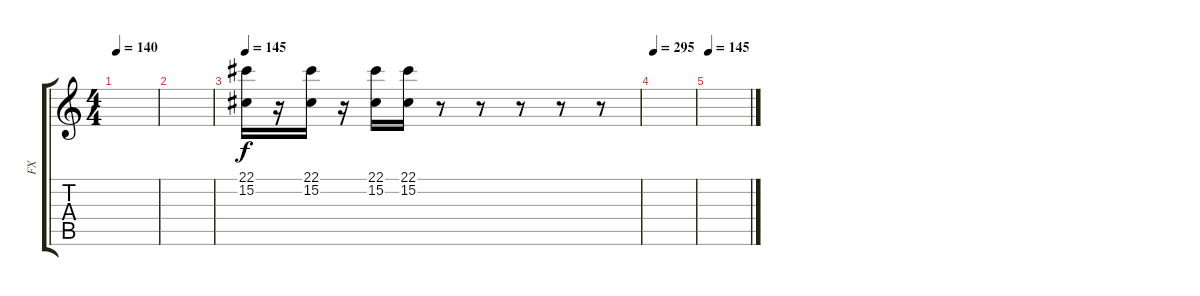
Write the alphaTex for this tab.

\track ("FX" "FX") {instrument rockorgan}
\staff {score tabs}
\tuning (Eb4 Bb3 Gb3 Db3 Ab2 Eb2) {hide}
\ts (4 4)
\tempo 140
\clef g2
\ks c
|
|
\tempo 145
(22.1 15.2).16 r.16 (22.1 15.2).16 r.16 (22.1 15.2).16 (22.1 15.2).16 r.8 r.8 r.8 r.8 r.8 |
\tempo 180
\tempo 295
|
\tempo 145
